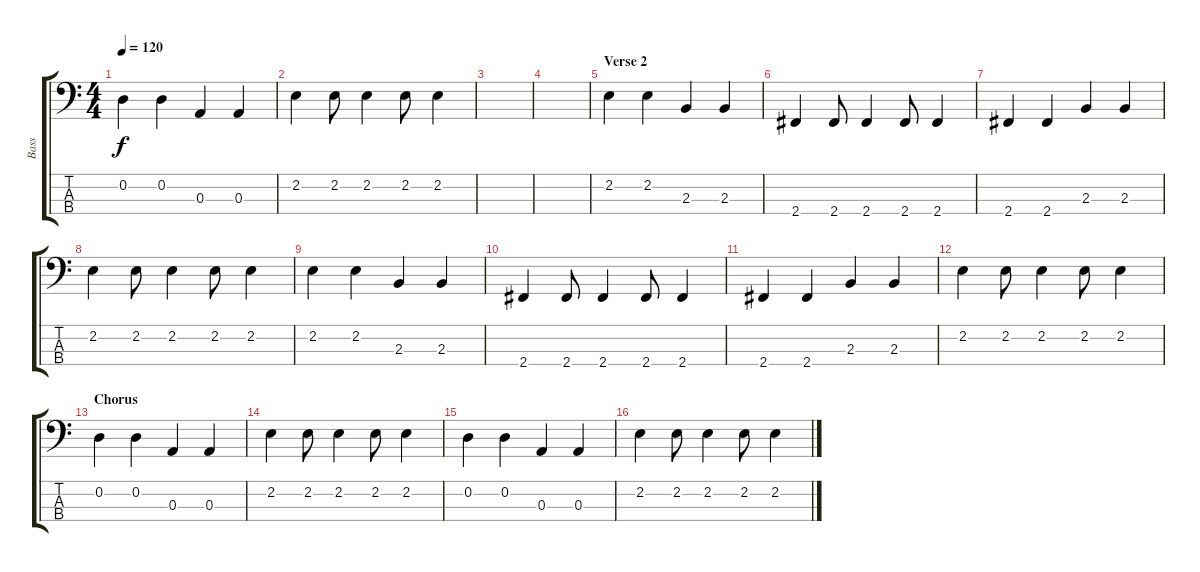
\track ("Bass" "Bass") {instrument electricbassfinger}
\staff {score tabs}
\tuning (G2 D2 A1 E1) {hide}
\ts (4 4)
\tempo 120
\clef f4
\ks c
0.2.4{dy f} 0.2.4 0.3.4 0.3.4 |
2.2.4 2.2.8 2.2.4 2.2.8 2.2.4 |
|
|
\section ("" "Verse 2")
2.2.4 2.2.4 2.3.4 2.3.4 |
2.4.4 2.4.8 2.4.4 2.4.8 2.4.4 |
2.4.4 2.4.4 2.3.4 2.3.4 |
2.2.4 2.2.8 2.2.4 2.2.8 2.2.4 |
2.2.4 2.2.4 2.3.4 2.3.4 |
2.4.4 2.4.8 2.4.4 2.4.8 2.4.4 |
2.4.4 2.4.4 2.3.4 2.3.4 |
2.2.4 2.2.8 2.2.4 2.2.8 2.2.4 |
\section ("" "Chorus")
0.2.4 0.2.4 0.3.4 0.3.4 |
2.2.4 2.2.8 2.2.4 2.2.8 2.2.4 |
0.2.4 0.2.4 0.3.4 0.3.4 |
2.2.4 2.2.8 2.2.4 2.2.8 2.2.4
